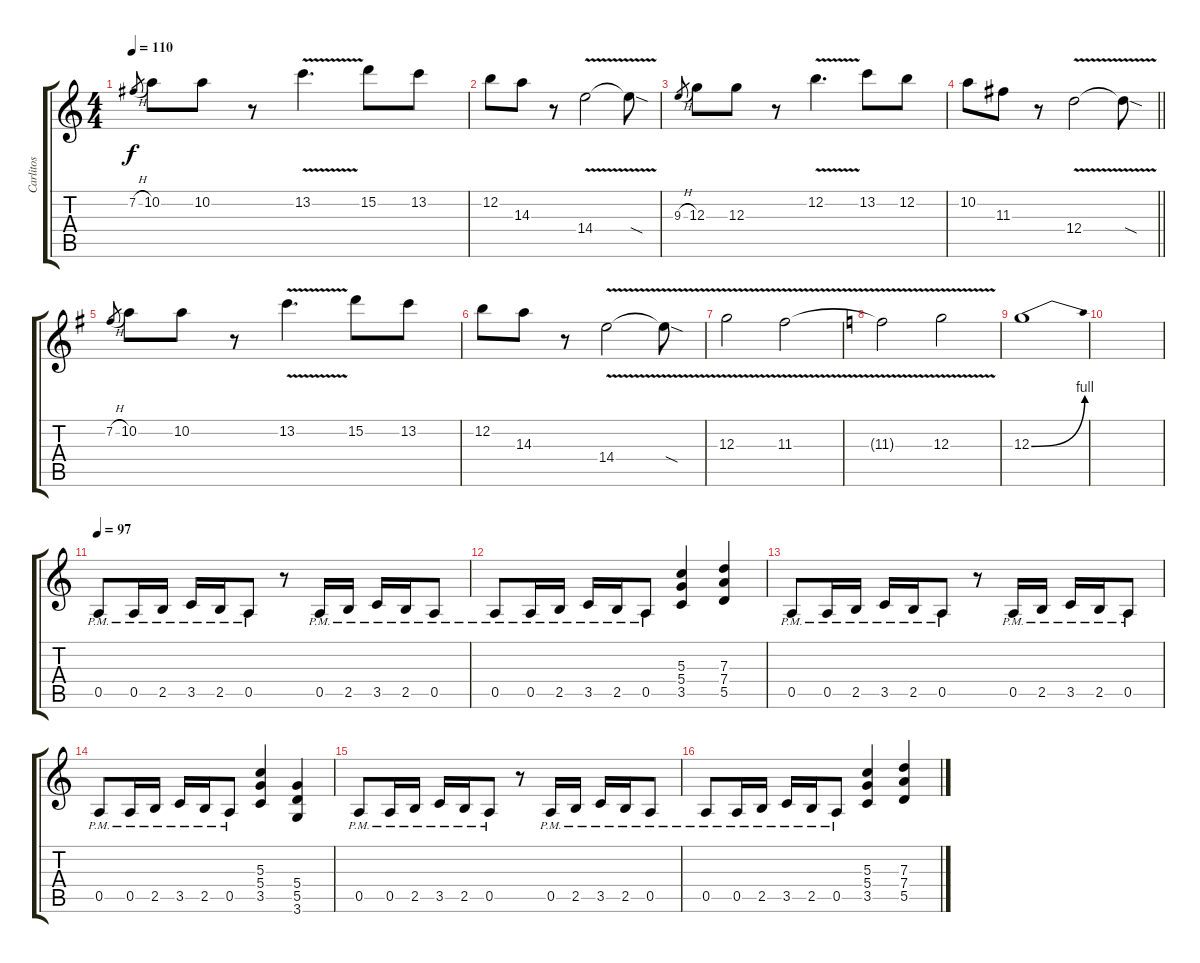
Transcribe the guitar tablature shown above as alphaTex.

\track ("Carlitos" "Carlitos") {instrument distortionguitar}
\staff {score tabs}
\tuning (E4 B3 G3 D3 A2 E2) {hide}
\ts (4 4)
\tempo 110
\clef g2
\ks c
7.2{h}.8{gr dy f} 10.2.8 10.2.8 r.8 13.2{v}.4{d} 15.2.8 13.2.8 |
12.2.8 14.3.8 r.8 14.4{v}.2 14.4{sod t}.8 |
9.3{h}.8{gr} 12.3.8 12.3.8 r.8 12.2{v}.4{d} 13.2.8 12.2.8 |
\barLineRight lightlight
10.2.8 11.3.8 r.8 12.4{v}.2 12.4{sod t}.8 |
\ks g
7.2{h}.8{gr} 10.2.8 10.2.8 r.8 13.2{v}.4{d} 15.2.8 13.2.8 |
12.2.8 14.3.8 r.8 14.4{v}.2 14.4{sod t}.8 |
12.3{v}.2 11.3{v}.2 |
\ks c
11.3{v t}.2 12.3{v}.2 |
12.3{be (bend 0 0 60 4)}.1 |
|
\tempo 97
0.5{pm}.8 0.5{pm}.16 2.5{pm}.16 3.5{pm}.16 2.5{pm}.16 0.5{pm}.8 r.8 0.5{pm}.16 2.5{pm}.16 3.5{pm}.16 2.5{pm}.16 0.5{pm}.8 |
0.5{pm}.8 0.5{pm}.16 2.5{pm}.16 3.5{pm}.16 2.5{pm}.16 0.5{pm}.8 (5.3 5.4 3.5).4 (7.3 7.4 5.5).4 |
0.5{pm}.8 0.5{pm}.16 2.5{pm}.16 3.5{pm}.16 2.5{pm}.16 0.5{pm}.8 r.8 0.5{pm}.16 2.5{pm}.16 3.5{pm}.16 2.5{pm}.16 0.5{pm}.8 |
0.5{pm}.8 0.5{pm}.16 2.5{pm}.16 3.5{pm}.16 2.5{pm}.16 0.5{pm}.8 (5.3 5.4 3.5).4 (5.4 5.5 3.6).4 |
0.5{pm}.8 0.5{pm}.16 2.5{pm}.16 3.5{pm}.16 2.5{pm}.16 0.5{pm}.8 r.8 0.5{pm}.16 2.5{pm}.16 3.5{pm}.16 2.5{pm}.16 0.5{pm}.8 |
0.5{pm}.8 0.5{pm}.16 2.5{pm}.16 3.5{pm}.16 2.5{pm}.16 0.5{pm}.8 (5.3 5.4 3.5).4 (7.3 7.4 5.5).4
